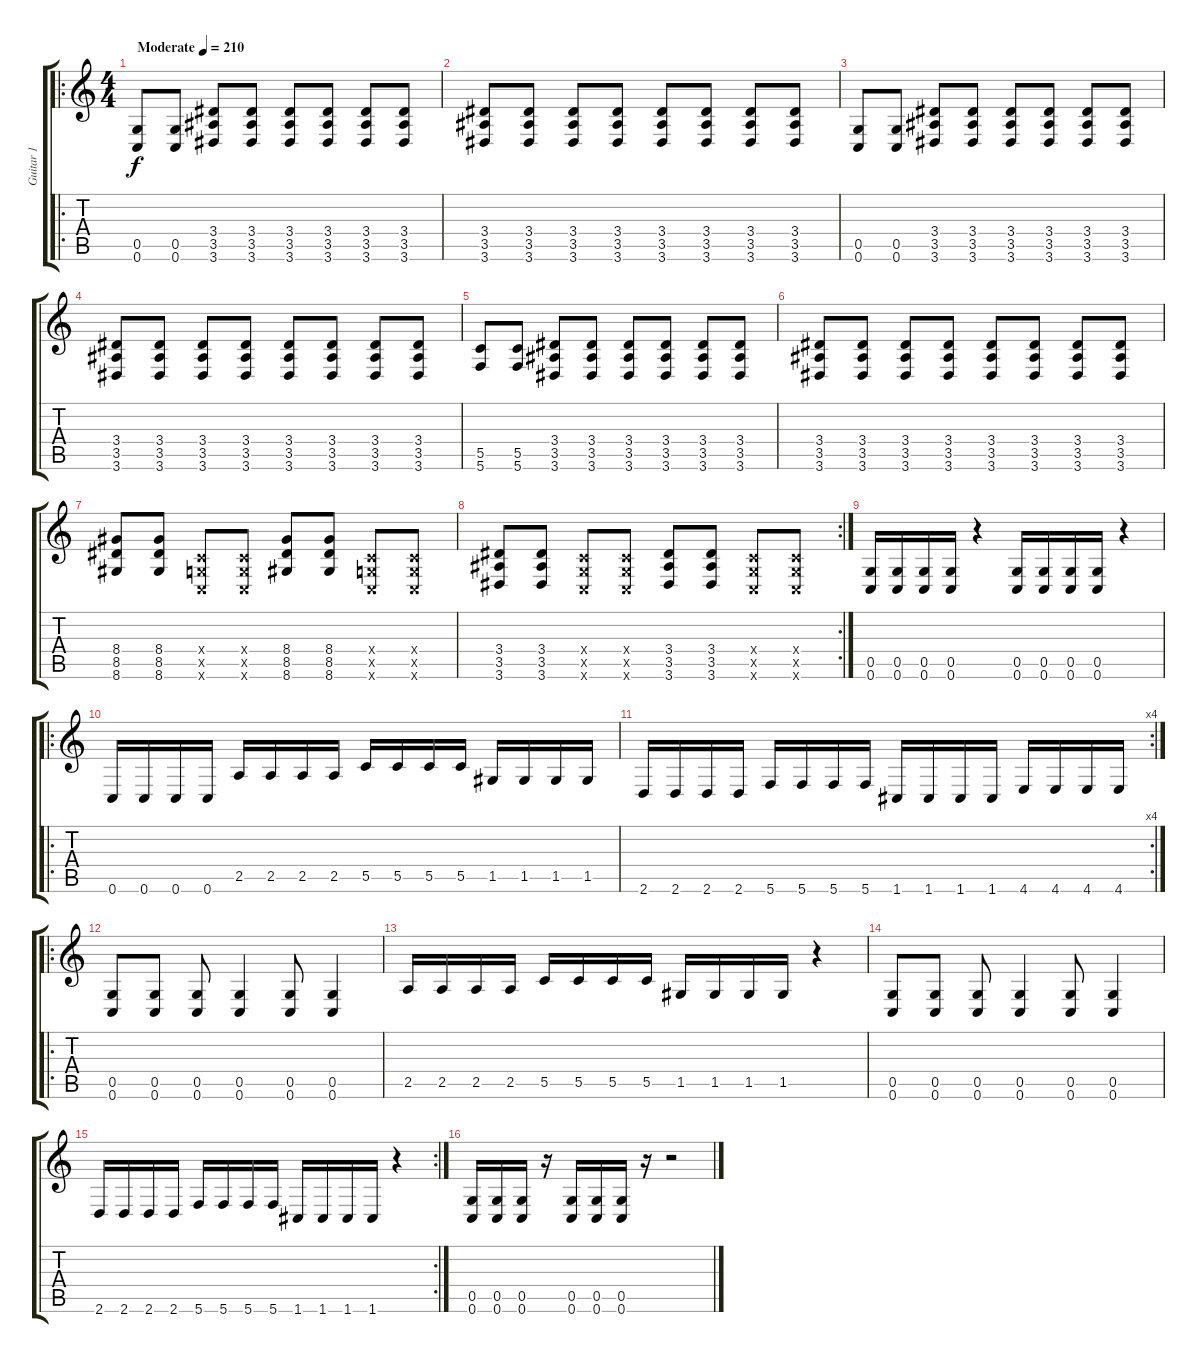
\track ("Guitar 1" "Guitar 1") {instrument distortionguitar}
\staff {score tabs}
\tuning (D4 A3 F3 C3 G2 C2) {hide}
\ro
\ts (4 4)
\tempo (210 "Moderate")
\clef g2
\ks c
(0.5 0.6).8{dy f instrument distortionguitar} (0.5 0.6).8 (3.4 3.5 3.6).8 (3.4 3.5 3.6).8 (3.4 3.5 3.6).8 (3.4 3.5 3.6).8 (3.4 3.5 3.6).8 (3.4 3.5 3.6).8 |
(3.4 3.5 3.6).8 (3.4 3.5 3.6).8 (3.4 3.5 3.6).8 (3.4 3.5 3.6).8 (3.4 3.5 3.6).8 (3.4 3.5 3.6).8 (3.4 3.5 3.6).8 (3.4 3.5 3.6).8 |
(0.5 0.6).8 (0.5 0.6).8 (3.4 3.5 3.6).8 (3.4 3.5 3.6).8 (3.4 3.5 3.6).8 (3.4 3.5 3.6).8 (3.4 3.5 3.6).8 (3.4 3.5 3.6).8 |
(3.4 3.5 3.6).8 (3.4 3.5 3.6).8 (3.4 3.5 3.6).8 (3.4 3.5 3.6).8 (3.4 3.5 3.6).8 (3.4 3.5 3.6).8 (3.4 3.5 3.6).8 (3.4 3.5 3.6).8 |
(5.5 5.6).8 (5.5 5.6).8 (3.4 3.5 3.6).8 (3.4 3.5 3.6).8 (3.4 3.5 3.6).8 (3.4 3.5 3.6).8 (3.4 3.5 3.6).8 (3.4 3.5 3.6).8 |
(3.4 3.5 3.6).8 (3.4 3.5 3.6).8 (3.4 3.5 3.6).8 (3.4 3.5 3.6).8 (3.4 3.5 3.6).8 (3.4 3.5 3.6).8 (3.4 3.5 3.6).8 (3.4 3.5 3.6).8 |
(8.4 8.5 8.6).8 (8.4 8.5 8.6).8 (0.4{x} 0.5{x} 0.6{x}).8 (0.4{x} 0.5{x} 0.6{x}).8 (8.4 8.5 8.6).8 (8.4 8.5 8.6).8 (0.4{x} 0.5{x} 0.6{x}).8 (0.4{x} 0.5{x} 0.6{x}).8 |
\rc 2
(3.4 3.5 3.6).8 (3.4 3.5 3.6).8 (0.4{x} 0.5{x} 0.6{x}).8 (0.4{x} 0.5{x} 0.6{x}).8 (3.4 3.5 3.6).8 (3.4 3.5 3.6).8 (0.4{x} 0.5{x} 0.6{x}).8 (0.4{x} 0.5{x} 0.6{x}).8 |
(0.5 0.6).16 (0.5 0.6).16 (0.5 0.6).16 (0.5 0.6).16 r.4 (0.5 0.6).16 (0.5 0.6).16 (0.5 0.6).16 (0.5 0.6).16 r.4 |
\ro
0.6.16 0.6.16 0.6.16 0.6.16 2.5.16 2.5.16 2.5.16 2.5.16 5.5.16 5.5.16 5.5.16 5.5.16 1.5.16 1.5.16 1.5.16 1.5.16 |
\rc 4
2.6.16 2.6.16 2.6.16 2.6.16 5.6.16 5.6.16 5.6.16 5.6.16 1.6.16 1.6.16 1.6.16 1.6.16 4.6.16 4.6.16 4.6.16 4.6.16 |
\ro
(0.5 0.6).8 (0.5 0.6).8 (0.5 0.6).8 (0.5 0.6).4 (0.5 0.6).8 (0.5 0.6).4 |
2.5.16 2.5.16 2.5.16 2.5.16 5.5.16 5.5.16 5.5.16 5.5.16 1.5.16 1.5.16 1.5.16 1.5.16 r.4 |
(0.5 0.6).8 (0.5 0.6).8 (0.5 0.6).8 (0.5 0.6).4 (0.5 0.6).8 (0.5 0.6).4 |
\rc 2
2.6.16 2.6.16 2.6.16 2.6.16 5.6.16 5.6.16 5.6.16 5.6.16 1.6.16 1.6.16 1.6.16 1.6.16 r.4 |
(0.5 0.6).16 (0.5 0.6).16 (0.5 0.6).16 r.16 (0.5 0.6).16 (0.5 0.6).16 (0.5 0.6).16 r.16 r.2
